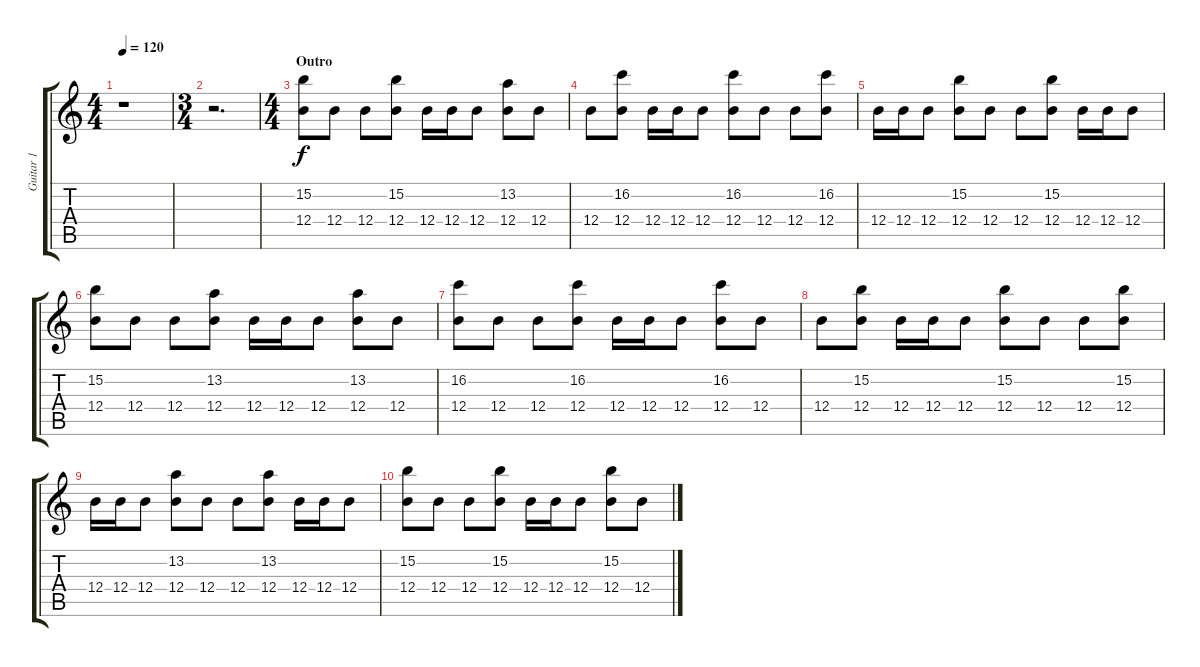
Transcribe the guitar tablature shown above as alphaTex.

\track ("Guitar 1" "Guitar 1") {instrument distortionguitar}
\staff {score tabs}
\tuning (Db4 Ab3 E3 B2 Gb2 B1) {hide}
\ts (4 4)
\tempo 120
\clef g2
\ks c
r.1{dy f} |
\ts (3 4)
r.2{d volume 14} |
\ts (4 4)
\section ("" "Outro")
(15.2 12.4).8{volume 11} 12.4.8 12.4.8 (15.2 12.4).8 12.4.16 12.4.16 12.4.8 (13.2 12.4).8 12.4.8 |
12.4.8 (16.2 12.4).8 12.4.16 12.4.16 12.4.8 (16.2 12.4).8 12.4.8 12.4.8 (16.2 12.4).8 |
12.4.16 12.4.16 12.4.8 (15.2 12.4).8 12.4.8 12.4.8 (15.2 12.4).8 12.4.16 12.4.16 12.4.8 |
(15.2 12.4).8 12.4.8 12.4.8 (13.2 12.4).8 12.4.16 12.4.16 12.4.8 (13.2 12.4).8 12.4.8 |
(16.2 12.4).8{volume 0} 12.4.8 12.4.8 (16.2 12.4).8 12.4.16 12.4.16 12.4.8 (16.2 12.4).8 12.4.8 |
12.4.8 (15.2 12.4).8 12.4.16 12.4.16 12.4.8 (15.2 12.4).8 12.4.8 12.4.8 (15.2 12.4).8 |
12.4.16 12.4.16 12.4.8 (13.2 12.4).8 12.4.8 12.4.8 (13.2 12.4).8 12.4.16 12.4.16 12.4.8 |
(15.2 12.4).8 12.4.8 12.4.8 (15.2 12.4).8 12.4.16 12.4.16 12.4.8 (15.2 12.4).8 12.4.8
